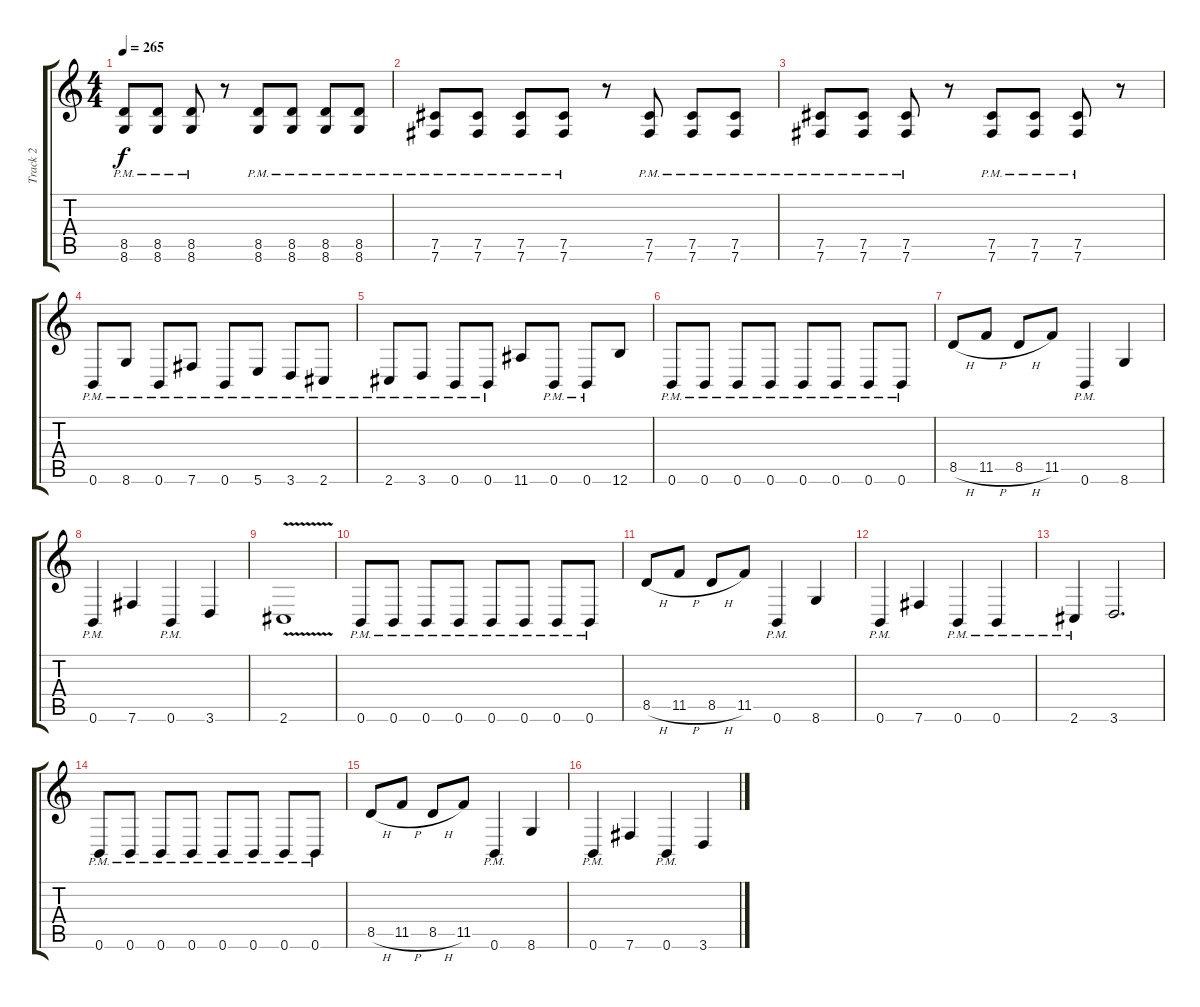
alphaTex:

\track ("Track 2" "Track 2") {instrument distortionguitar}
\staff {score tabs}
\tuning (Db4 Ab3 E3 B2 Gb2 B1) {hide}
\ts (4 4)
\tempo 265
\clef g2
\ks c
(8.5{pm} 8.6{pm}).8{dy f} (8.5{pm} 8.6{pm}).8 (8.5{pm} 8.6{pm}).8 r.8 (8.5{pm} 8.6{pm}).8 (8.5{pm} 8.6{pm}).8 (8.5{pm} 8.6{pm}).8 (8.5{pm} 8.6{pm}).8 |
(7.5{pm} 7.6{pm}).8 (7.5{pm} 7.6{pm}).8 (7.5{pm} 7.6{pm}).8 (7.5{pm} 7.6{pm}).8 r.8 (7.5{pm} 7.6{pm}).8 (7.5{pm} 7.6{pm}).8 (7.5{pm} 7.6{pm}).8 |
(7.5{pm} 7.6{pm}).8 (7.5{pm} 7.6{pm}).8 (7.5{pm} 7.6{pm}).8 r.8 (7.5{pm} 7.6{pm}).8 (7.5{pm} 7.6{pm}).8 (7.5{pm} 7.6{pm}).8 r.8 |
0.6{pm}.8 8.6{pm}.8 0.6{pm}.8 7.6{pm}.8 0.6{pm}.8 5.6{pm}.8 3.6{pm}.8 2.6{pm}.8 |
2.6{pm}.8 3.6{pm}.8 0.6{pm}.8 0.6{pm}.8 11.6.8 0.6{pm}.8 0.6{pm}.8 12.6.8 |
0.6{pm}.8 0.6{pm}.8 0.6{pm}.8 0.6{pm}.8 0.6{pm}.8 0.6{pm}.8 0.6{pm}.8 0.6{pm}.8 |
8.5{h}.8 11.5{h}.8 8.5{h}.8 11.5.8 0.6{pm}.4 8.6.4 |
0.6{pm}.4 7.6.4 0.6{pm}.4 3.6.4 |
2.6{v}.1 |
0.6{pm}.8 0.6{pm}.8 0.6{pm}.8 0.6{pm}.8 0.6{pm}.8 0.6{pm}.8 0.6{pm}.8 0.6{pm}.8 |
8.5{h}.8 11.5{h}.8 8.5{h}.8 11.5.8 0.6{pm}.4 8.6.4 |
0.6{pm}.4 7.6.4 0.6{pm}.4 0.6{pm}.4 |
2.6{pm}.4 3.6.2{d} |
0.6{pm}.8 0.6{pm}.8 0.6{pm}.8 0.6{pm}.8 0.6{pm}.8 0.6{pm}.8 0.6{pm}.8 0.6{pm}.8 |
8.5{h}.8 11.5{h}.8 8.5{h}.8 11.5.8 0.6{pm}.4 8.6.4 |
0.6{pm}.4 7.6.4 0.6{pm}.4 3.6.4
